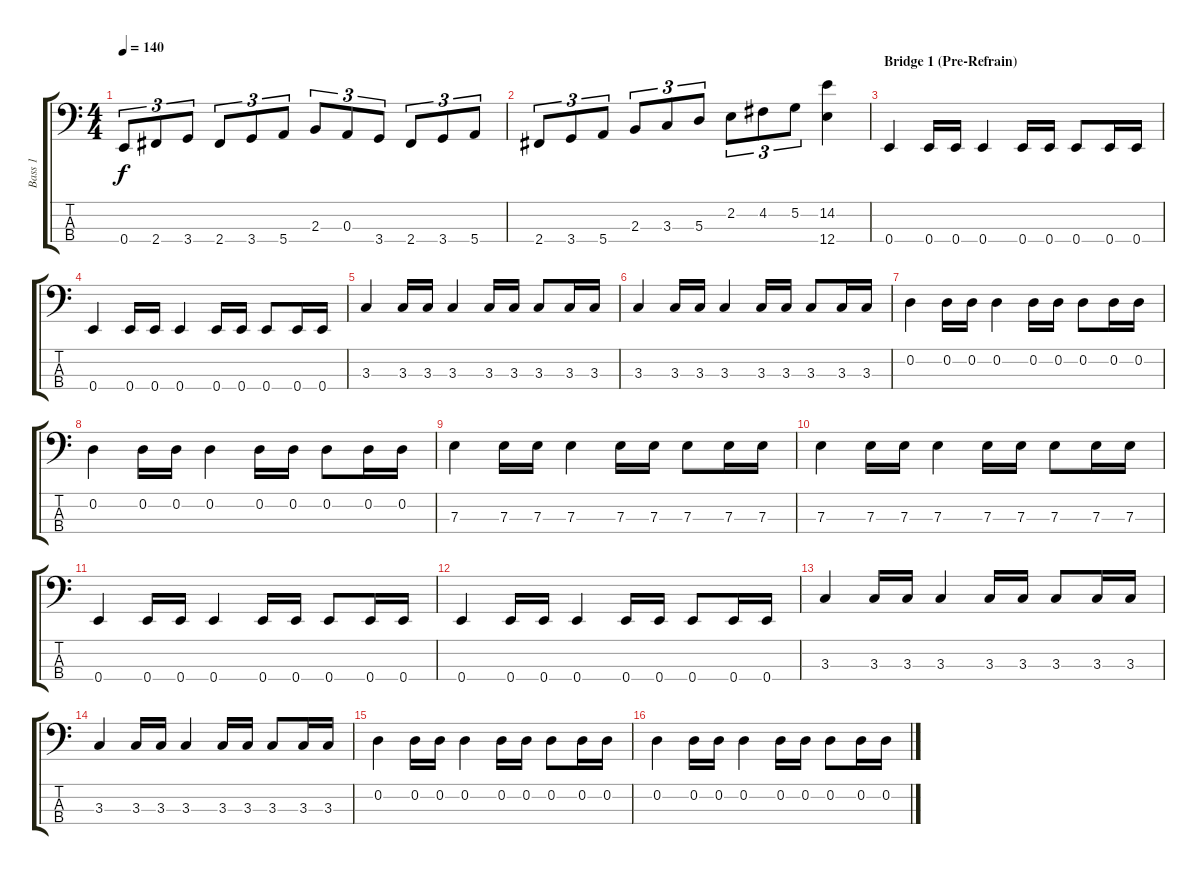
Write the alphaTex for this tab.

\track ("Bass 1" "Bass 1") {instrument electricbasspick}
\staff {score tabs}
\tuning (G2 D2 A1 E1) {hide}
\ts (4 4)
\tempo 140
\clef f4
\ks c
0.4.8{tu (3 2) dy f} 2.4.8{tu (3 2)} 3.4.8{tu (3 2)} 2.4.8{tu (3 2)} 3.4.8{tu (3 2)} 5.4.8{tu (3 2)} 2.3.8{tu (3 2)} 0.3.8{tu (3 2)} 3.4.8{tu (3 2)} 2.4.8{tu (3 2)} 3.4.8{tu (3 2)} 5.4.8{tu (3 2)} |
2.4.8{tu (3 2)} 3.4.8{tu (3 2)} 5.4.8{tu (3 2)} 2.3.8{tu (3 2)} 3.3.8{tu (3 2)} 5.3.8{tu (3 2)} 2.2.8{tu (3 2)} 4.2.8{tu (3 2)} 5.2.8{tu (3 2)} (14.2 12.4).4 |
\section ("" "Bridge 1 (Pre-Refrain)")
0.4.4 0.4.16 0.4.16 0.4.4 0.4.16 0.4.16 0.4.8 0.4.16 0.4.16 |
0.4.4 0.4.16 0.4.16 0.4.4 0.4.16 0.4.16 0.4.8 0.4.16 0.4.16 |
3.3.4 3.3.16 3.3.16 3.3.4 3.3.16 3.3.16 3.3.8 3.3.16 3.3.16 |
3.3.4 3.3.16 3.3.16 3.3.4 3.3.16 3.3.16 3.3.8 3.3.16 3.3.16 |
0.2.4 0.2.16 0.2.16 0.2.4 0.2.16 0.2.16 0.2.8 0.2.16 0.2.16 |
0.2.4 0.2.16 0.2.16 0.2.4 0.2.16 0.2.16 0.2.8 0.2.16 0.2.16 |
7.3.4 7.3.16 7.3.16 7.3.4 7.3.16 7.3.16 7.3.8 7.3.16 7.3.16 |
7.3.4 7.3.16 7.3.16 7.3.4 7.3.16 7.3.16 7.3.8 7.3.16 7.3.16 |
0.4.4 0.4.16 0.4.16 0.4.4 0.4.16 0.4.16 0.4.8 0.4.16 0.4.16 |
0.4.4 0.4.16 0.4.16 0.4.4 0.4.16 0.4.16 0.4.8 0.4.16 0.4.16 |
3.3.4 3.3.16 3.3.16 3.3.4 3.3.16 3.3.16 3.3.8 3.3.16 3.3.16 |
3.3.4 3.3.16 3.3.16 3.3.4 3.3.16 3.3.16 3.3.8 3.3.16 3.3.16 |
0.2.4 0.2.16 0.2.16 0.2.4 0.2.16 0.2.16 0.2.8 0.2.16 0.2.16 |
0.2.4 0.2.16 0.2.16 0.2.4 0.2.16 0.2.16 0.2.8 0.2.16 0.2.16
